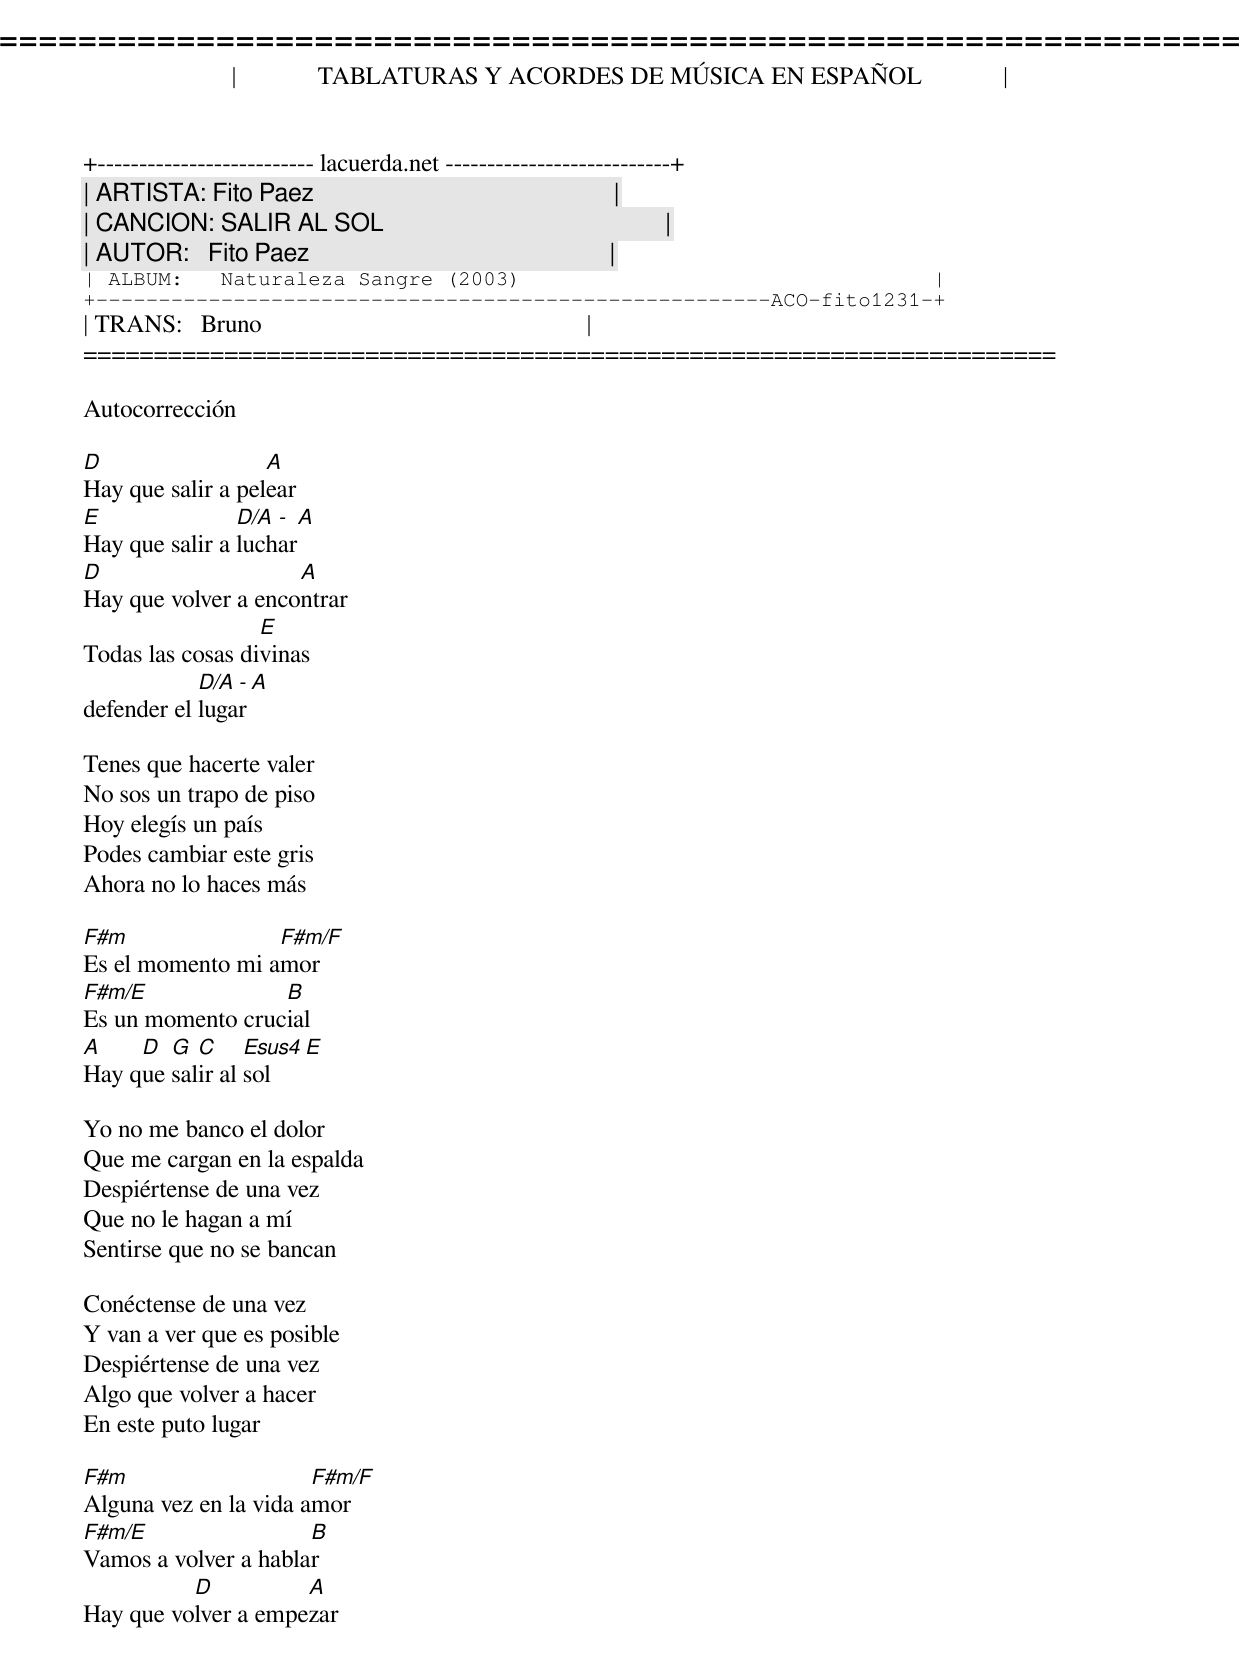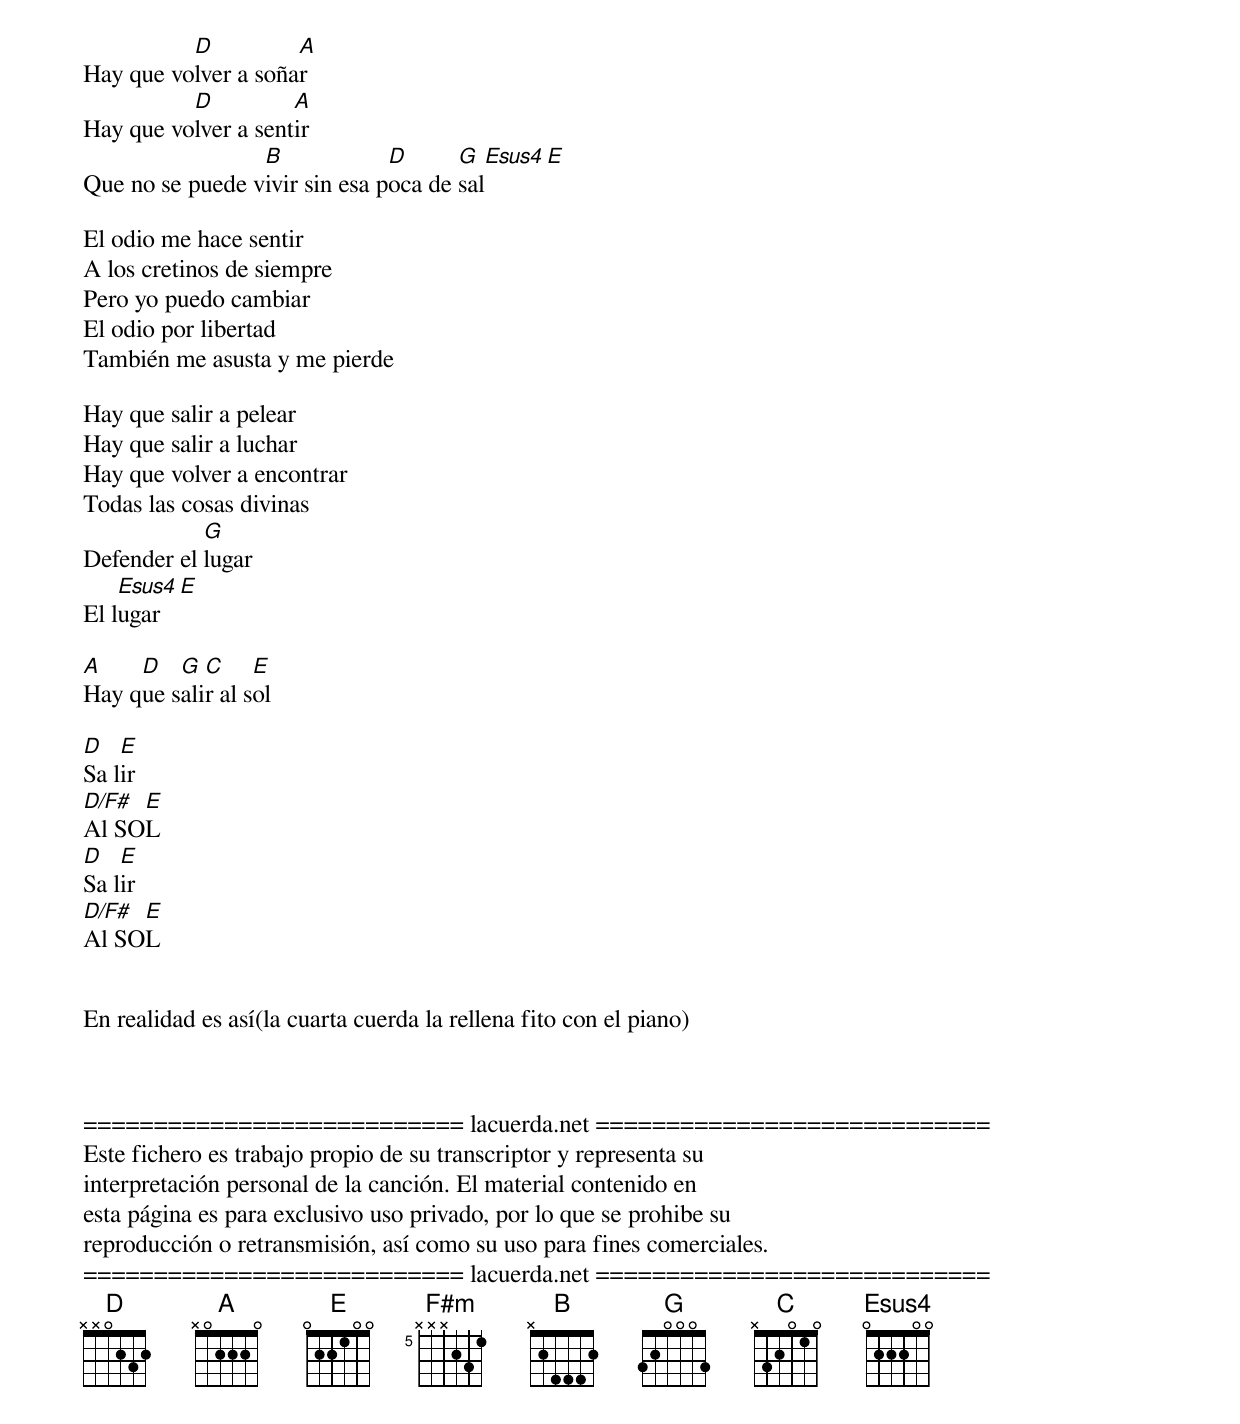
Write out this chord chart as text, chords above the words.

=====================================================================
|             TABLATURAS Y ACORDES DE MÚSICA EN ESPAÑOL             |
+-------------------------- lacuerda.net ---------------------------+
| ARTISTA: Fito Paez                                                |
| CANCION: SALIR AL SOL                                             |
| AUTOR:   Fito Paez                                                |
| ALBUM:   Naturaleza Sangre (2003)                                 |
+------------------------------------------------------ACO-fito1231-+
| TRANS:   Bruno                                                    |
=====================================================================

Autocorrección

D                  A
Hay que salir a pelear
E               D/A - A
Hay que salir a luchar
D                    A
Hay que volver a encontrar
                  E
Todas las cosas divinas
            D/A - A
defender el lugar

Tenes que hacerte valer
No sos un trapo de piso
Hoy elegís un país
Podes cambiar este gris
Ahora no lo haces más

F#m               F#m/F
Es el momento mi amor
F#m/E             B
Es un momento crucial
A    D  G  C     Esus4 E
Hay que salir al sol

Yo no me banco el dolor
Que me cargan en la espalda
Despiértense de una vez
Que no le hagan a mí
Sentirse que no se bancan

Conéctense de una vez
Y van a ver que es posible
Despiértense de una vez
Algo que volver a hacer
En este puto lugar

F#m                    F#m/F
Alguna vez en la vida amor
F#m/E                 B
Vamos a volver a hablar
          D          A
Hay que volver a empezar
          D          A
Hay que volver a soñar
          D          A
Hay que volver a sentir
                 B             D      G    Esus4 E
Que no se puede vivir sin esa poca de sal

El odio me hace sentir
A los cretinos de siempre
Pero yo puedo cambiar
El odio por libertad
También me asusta y me pierde

Hay que salir a pelear
Hay que salir a luchar
Hay que volver a encontrar
Todas las cosas divinas
            G
Defender el lugar
    Esus4 E
El lugar

A    D   G  C     E
Hay que salir al sol

D   E
Sa lir
D/F# E
Al SOL
D   E
Sa lir
D/F# E
Al SOL

F#m:   XX4225
F#m/F: XX3225
F#m/E: XX2225

En realidad es así(la cuarta cuerda la rellena fito con el piano)
F#m:   XXX675
F#m/F: XXX665
F#m/E: XXX655

o si no, si son buenos en la guitarra:F#m:   XX4675
                                      F#m/F: XX3665
                                      F#m/E: X7X655


=========================== lacuerda.net ============================
Este fichero es trabajo propio de su transcriptor y representa su
interpretación personal de la canción. El material contenido en
esta página es para exclusivo uso privado, por lo que se prohibe su
reproducción o retransmisión, así como su uso para fines comerciales.
=========================== lacuerda.net ============================
